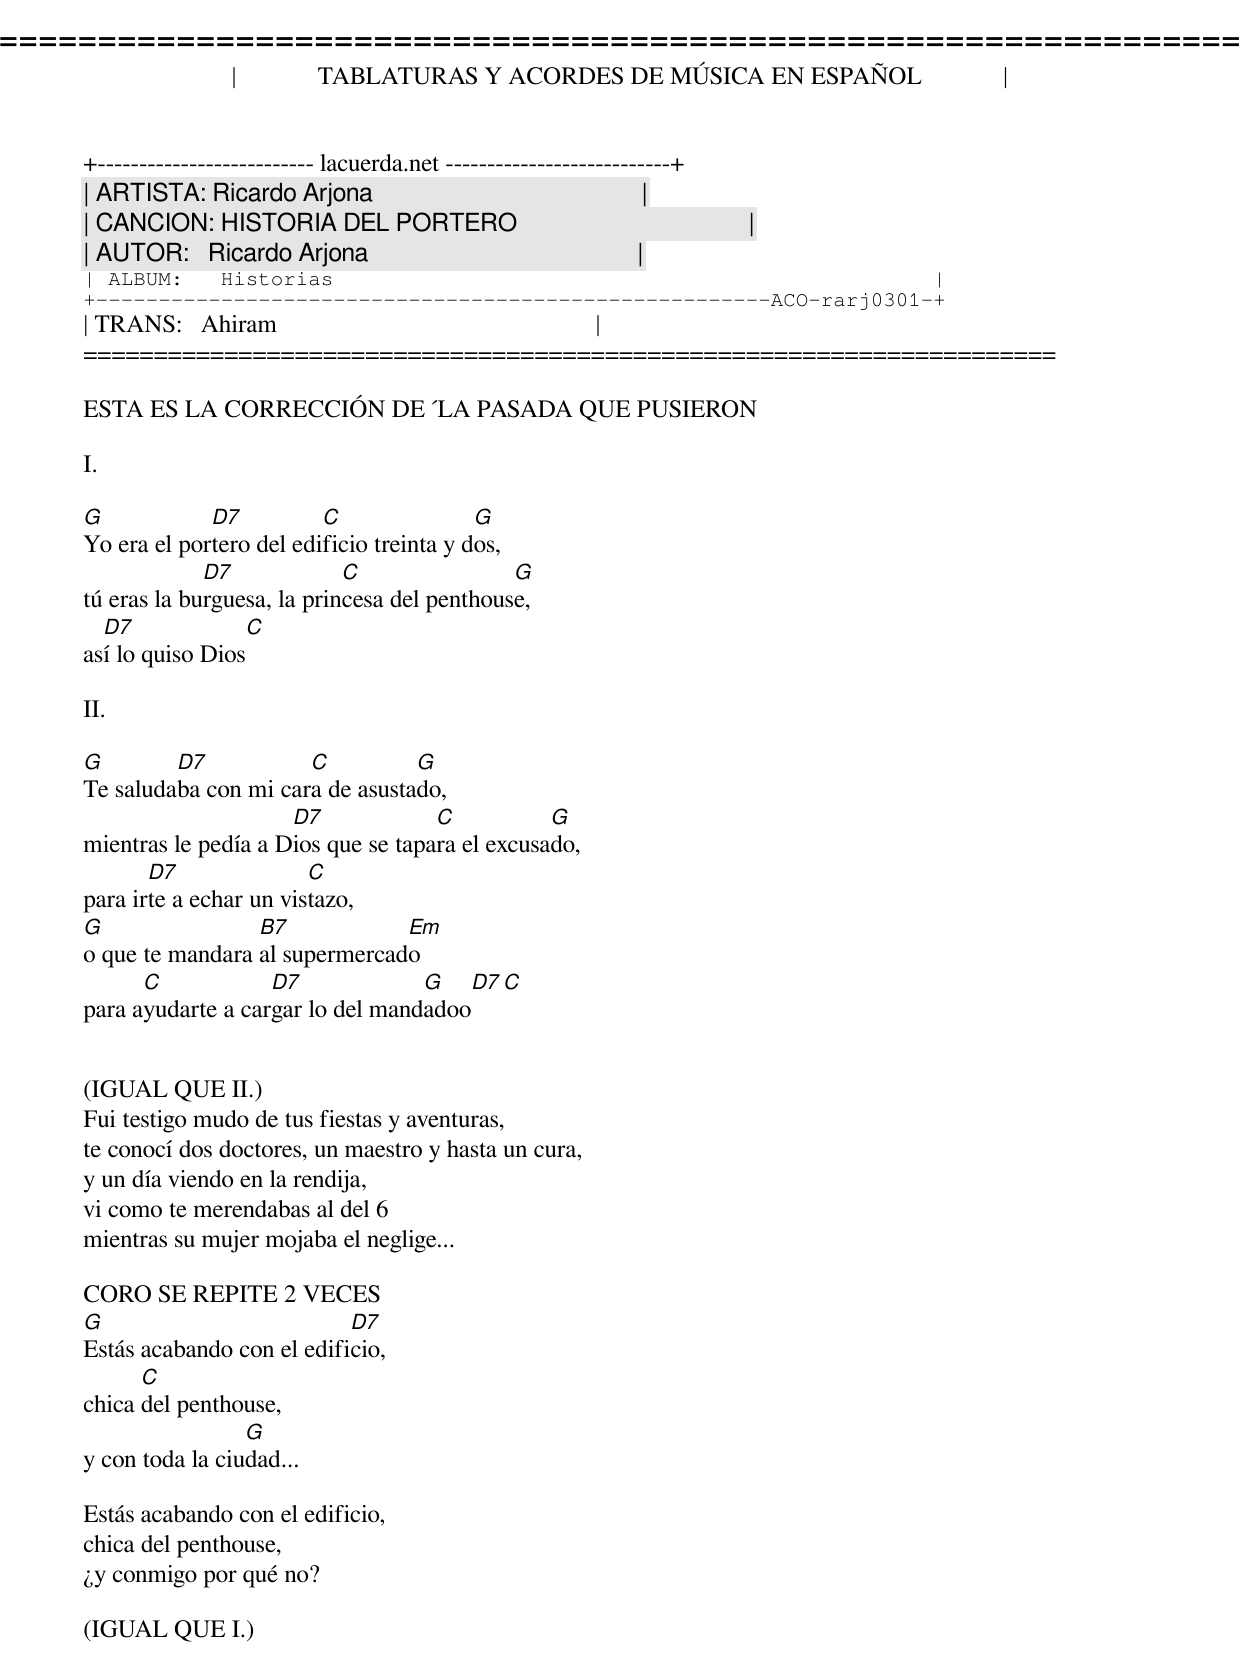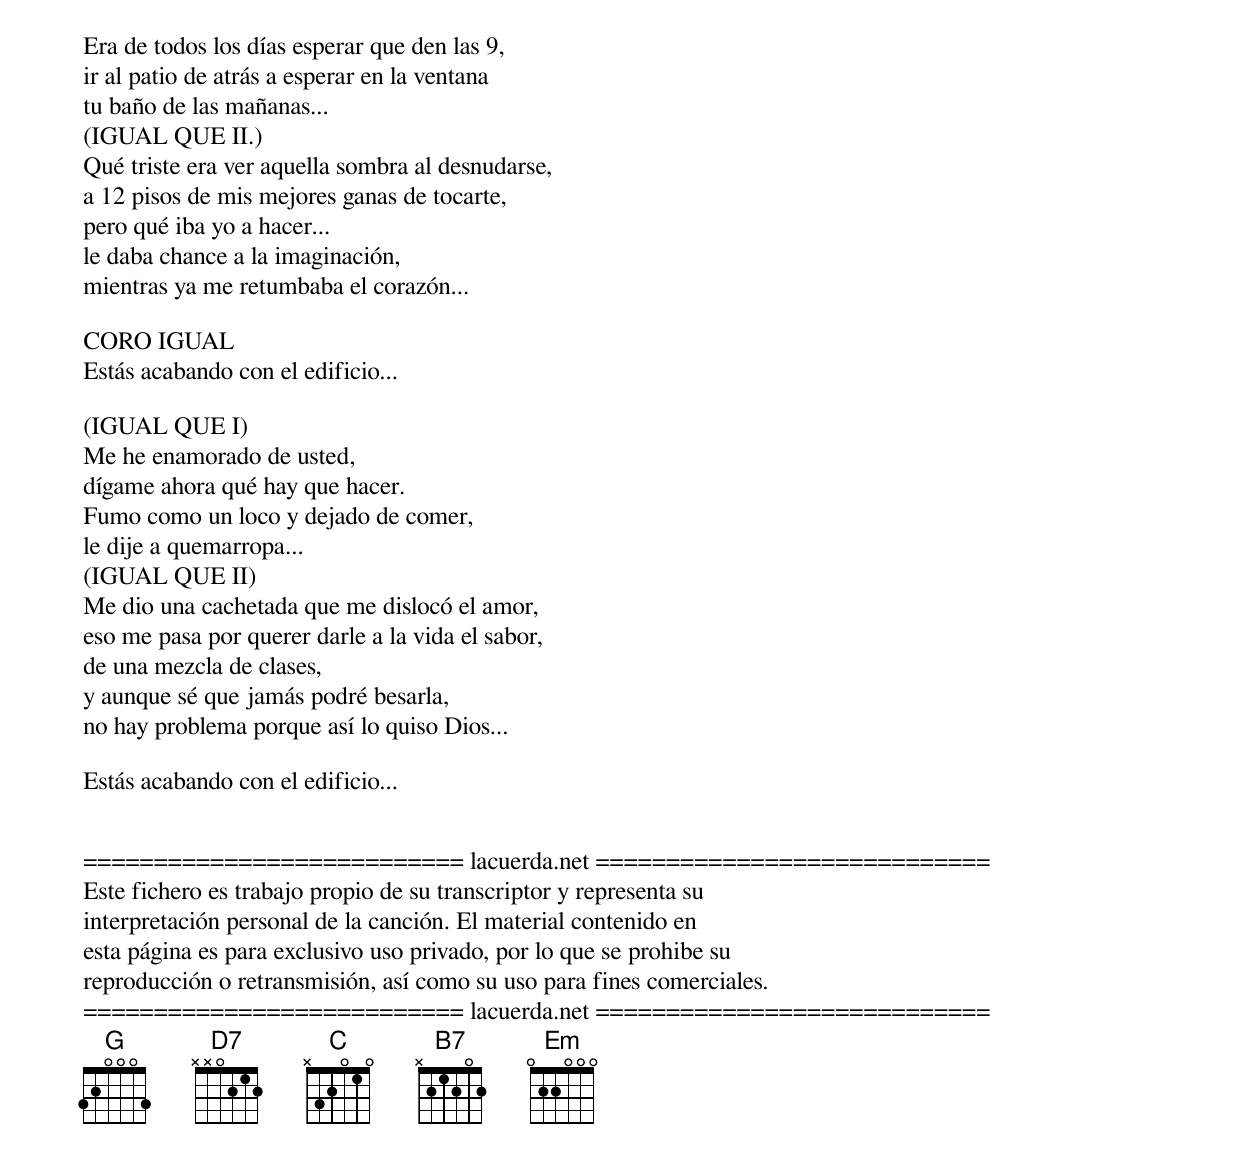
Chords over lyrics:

=====================================================================
|             TABLATURAS Y ACORDES DE MÚSICA EN ESPAÑOL             |
+-------------------------- lacuerda.net ---------------------------+
| ARTISTA: Ricardo Arjona                                           |
| CANCION: HISTORIA DEL PORTERO                                     |
| AUTOR:   Ricardo Arjona                                           |
| ALBUM:   Historias                                                |
+------------------------------------------------------ACO-rarj0301-+
| TRANS:   Ahiram                                                   |
=====================================================================

ESTA ES LA CORRECCIÓN DE ´LA PASADA QUE PUSIERON

I.

G            D7          C                G
Yo era el portero del edificio treinta y dos,
             D7             C                G
tú eras la burguesa, la princesa del penthouse,
  D7                C
así lo quiso Dios

II.

G        D7           C          G
Te saludaba con mi cara de asustado,
                     D7             C           G
mientras le pedía a Dios que se tapara el excusado,
       D7               C
para irte a echar un vistazo,
G                B7            Em
o que te mandara al supermercado
      C            D7             G   D7  C
para ayudarte a cargar lo del mandadoo


(IGUAL QUE II.)
Fui testigo mudo de tus fiestas y aventuras,
te conocí dos doctores, un maestro y hasta un cura,
y un día viendo en la rendija,
vi como te merendabas al del 6
mientras su mujer mojaba el neglige...

CORO SE REPITE 2 VECES
G                          D7
Estás acabando con el edificio,
      C
chica del penthouse,
                 G
y con toda la ciudad...

Estás acabando con el edificio,
chica del penthouse,
¿y conmigo por qué no?

(IGUAL QUE I.)
Era de todos los días esperar que den las 9,
ir al patio de atrás a esperar en la ventana
tu baño de las mañanas...
(IGUAL QUE II.)
Qué triste era ver aquella sombra al desnudarse,
a 12 pisos de mis mejores ganas de tocarte,
pero qué iba yo a hacer...
le daba chance a la imaginación,
mientras ya me retumbaba el corazón...

CORO IGUAL
Estás acabando con el edificio...

(IGUAL QUE I)
Me he enamorado de usted,
dígame ahora qué hay que hacer.
Fumo como un loco y dejado de comer,
le dije a quemarropa...
(IGUAL QUE II)
Me dio una cachetada que me dislocó el amor,
eso me pasa por querer darle a la vida el sabor,
de una mezcla de clases,
y aunque sé que jamás podré besarla,
no hay problema porque así lo quiso Dios...

Estás acabando con el edificio...


=========================== lacuerda.net ============================
Este fichero es trabajo propio de su transcriptor y representa su
interpretación personal de la canción. El material contenido en
esta página es para exclusivo uso privado, por lo que se prohibe su
reproducción o retransmisión, así como su uso para fines comerciales.
=========================== lacuerda.net ============================
